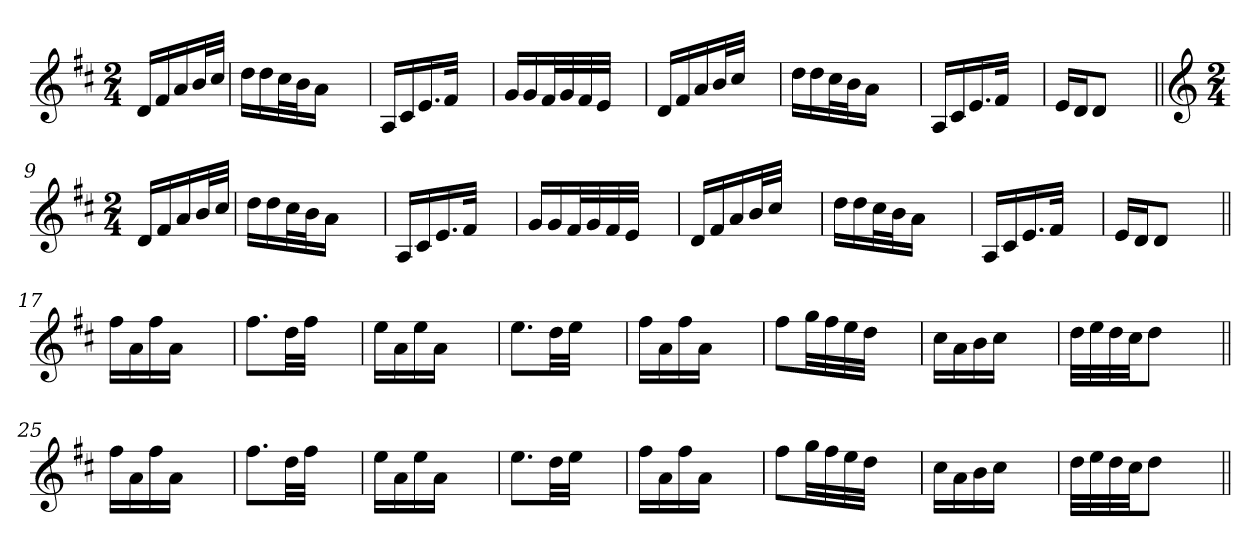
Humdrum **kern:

**kern
*part1
*staff1
*clefG2
*k[f#c#]
*D:
*M2/4
=1
16d/LL
16f#/
16a/
32b/L
32cc#/JJJ
=2
16dd\LL
16dd\
32cc#\L
32b\J
16a\JJ
4ryy
=3
16A/LL
16c#/
16.e/
32f#/JJk
4ryy
=4
16g/LL
16g/
32f#/L
32g/
32f#/
32e/JJJ
4ryy
=5
16d/LL
16f#/
16a/
32b/L
32cc#/JJJ
4ryy
=6
16dd\LL
16dd\
32cc#\L
32b\J
16a\JJ
4ryy
!!LO:LB:g=z
=7
16A/LL
16c#/
16.e/
32f#/JJk
4ryy
=8
16e/LL
16d/J
8d/J
4ryy
=9||
*clefG2
*M2/4
16d/LL
16f#/
16a/
32b/L
32cc#/JJJ
=10
16dd\LL
16dd\
32cc#\L
32b\J
16a\JJ
4ryy
=11
16A/LL
16c#/
16.e/
32f#/JJk
4ryy
=12
16g/LL
16g/
32f#/L
32g/
32f#/
32e/JJJ
4ryy
!!LO:LB:g=z
=13
16d/LL
16f#/
16a/
32b/L
32cc#/JJJ
4ryy
=14
16dd\LL
16dd\
32cc#\L
32b\J
16a\JJ
4ryy
=15
16A/LL
16c#/
16.e/
32f#/JJk
4ryy
=16
16e/LL
16d/J
8d/J
4ryy
=17||
16ff#\LL
16a\
16ff#\
16a\JJ
4ryy
=18
8.ff#\L
32dd\LL
32ff#\JJJ
4ryy
=19
16ee\LL
16a\
16ee\
16a\JJ
4ryy
!!LO:LB:g=z
=20
8.ee\L
32dd\LL
32ee\JJJ
4ryy
=21
16ff#\LL
16a\
16ff#\
16a\JJ
4ryy
=22
8ff#\L
32gg\LL
32ff#\
32ee\
32dd\JJJ
4ryy
=23
16cc#\LL
16a\
16b\
16cc#\JJ
4ryy
=24
32dd\LLL
32ee\
32dd\
32cc#\JJ
8dd\J
4ryy
=25||
16ff#\LL
16a\
16ff#\
16a\JJ
4ryy
=26
8.ff#\L
32dd\LL
32ff#\JJJ
4ryy
!!LO:LB:g=z
=27
16ee\LL
16a\
16ee\
16a\JJ
4ryy
=28
8.ee\L
32dd\LL
32ee\JJJ
4ryy
=29
16ff#\LL
16a\
16ff#\
16a\JJ
4ryy
=30
8ff#\L
32gg\LL
32ff#\
32ee\
32dd\JJJ
4ryy
=31
16cc#\LL
16a\
16b\
16cc#\JJ
4ryy
=32
32dd\LLL
32ee\
32dd\
32cc#\JJ
8dd\J
4ryy
=||
*-
